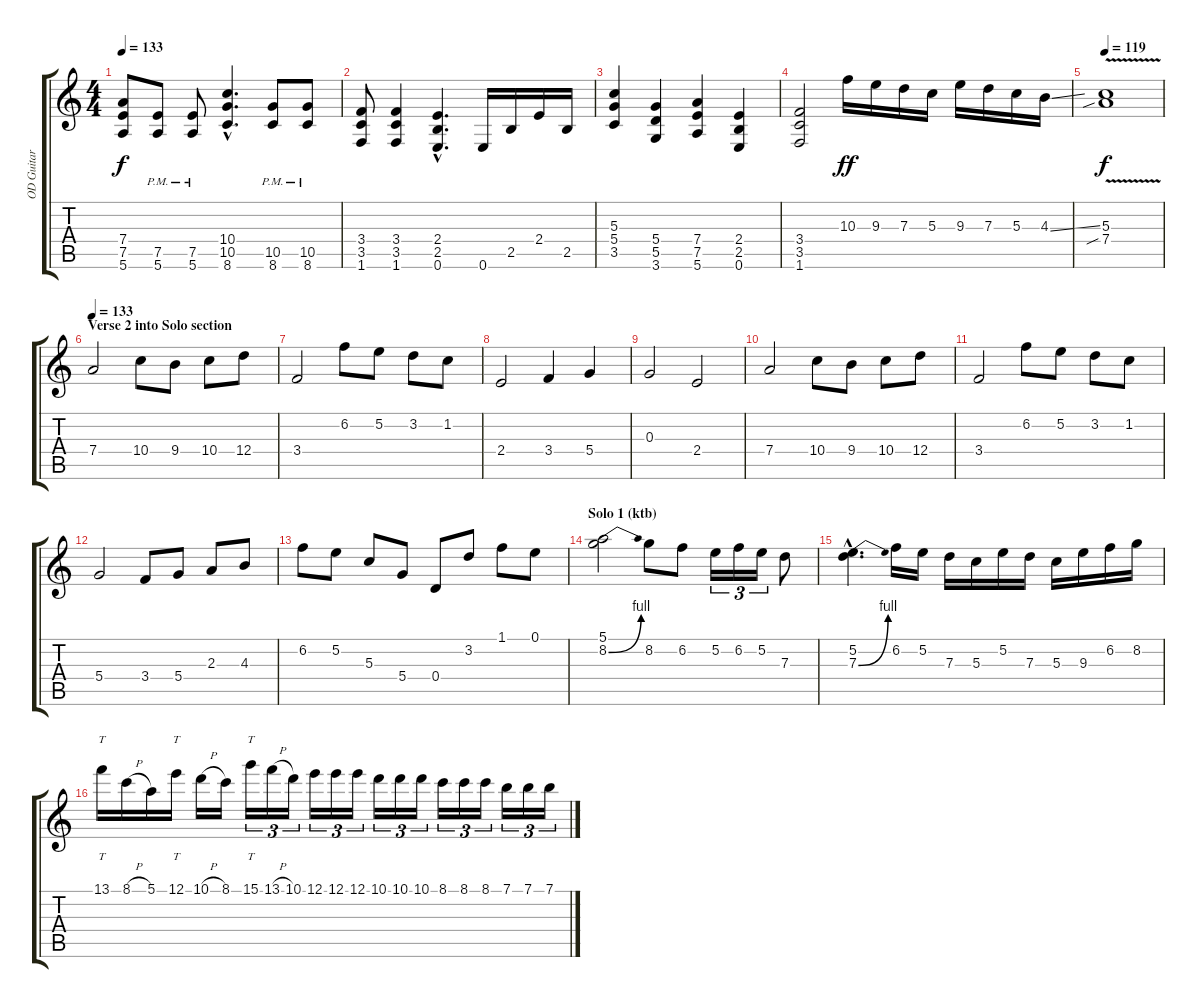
\track ("OD Guitar" "OD Guitar") {instrument overdrivenguitar}
\staff {score tabs}
\tuning (E4 B3 G3 D3 A2 E2) {hide}
\ts (4 4)
\tempo 133
\clef g2
\ks c
(7.4 7.5 5.6).8{dy f} (7.5{pm} 5.6{pm}).8 (7.5{pm} 5.6{pm}).8 (10.4{hac} 10.5{hac} 8.6{hac}).4{d} (10.5{pm} 8.6{pm}).8 (10.5{pm} 8.6{pm}).8 |
(3.4 3.5 1.6).8 (3.4 3.5 1.6).4 (2.4{hac} 2.5{hac} 0.6{hac}).4{d} 0.6.16 2.5.16 2.4.16 2.5.16 |
(5.3 5.4 3.5).4 (5.4 5.5 3.6).4 (7.4 7.5 5.6).4 (2.4 2.5 0.6).4 |
(3.4 3.5 1.6).2 10.3.16{dy ff} 9.3.16 7.3.16 5.3.16 9.3.16 7.3.16 5.3.16 4.3{ss}.16 |
\tempo 119
(5.3{v} 7.4{v sib}).1{dy f} |
\section ("" "Verse 2 into Solo section")
\tempo 133
7.4.2{volume 14} 10.4.8 9.4.8 10.4.8 12.4.8 |
3.4.2 6.2.8 5.2.8 3.2.8 1.2.8 |
2.4.2 3.4.4 5.4.4 |
0.3.2 2.4.2 |
7.4.2 10.4.8 9.4.8 10.4.8 12.4.8 |
3.4.2 6.2.8 5.2.8 3.2.8 1.2.8 |
5.4.2 3.4.8 5.4.8 2.3.8 4.3.8 |
6.2.8 5.2.8 5.3.8 5.4.8 0.4.8 3.2.8 1.1.8 0.1.8 |
\section ("" "Solo 1 (ktb)")
(5.1 8.2{be (bend 0 0 60 4)}).2{volume 16} 8.2.8 6.2.8 5.2.16{tu (3 2)} 6.2.16{tu (3 2)} 5.2.16{tu (3 2)} 7.3.8 |
(5.2{hac} 7.3{be (bend 0 0 60 4) hac}).4{d} 6.2.16 5.2.16 7.3.16 5.3.16 5.2.16 7.3.16 5.3.16 9.3.16 6.2.16 8.2.16 |
13.1.16{tt} 8.1{h}.16 5.1.16 12.1.16{tt} 10.1{h}.16 8.1.16 15.1.16{tt tu (3 2)} 13.1{h}.16{tu (3 2)} 10.1.16{tu (3 2)} 12.1.16{tu (3 2)} 12.1.16{tu (3 2)} 12.1.16{tu (3 2)} 10.1.16{tu (3 2)} 10.1.16{tu (3 2)} 10.1.16{tu (3 2)} 8.1.16{tu (3 2)} 8.1.16{tu (3 2)} 8.1.16{tu (3 2)} 7.1.16{tu (3 2)} 7.1.16{tu (3 2)} 7.1.16{tu (3 2)}
